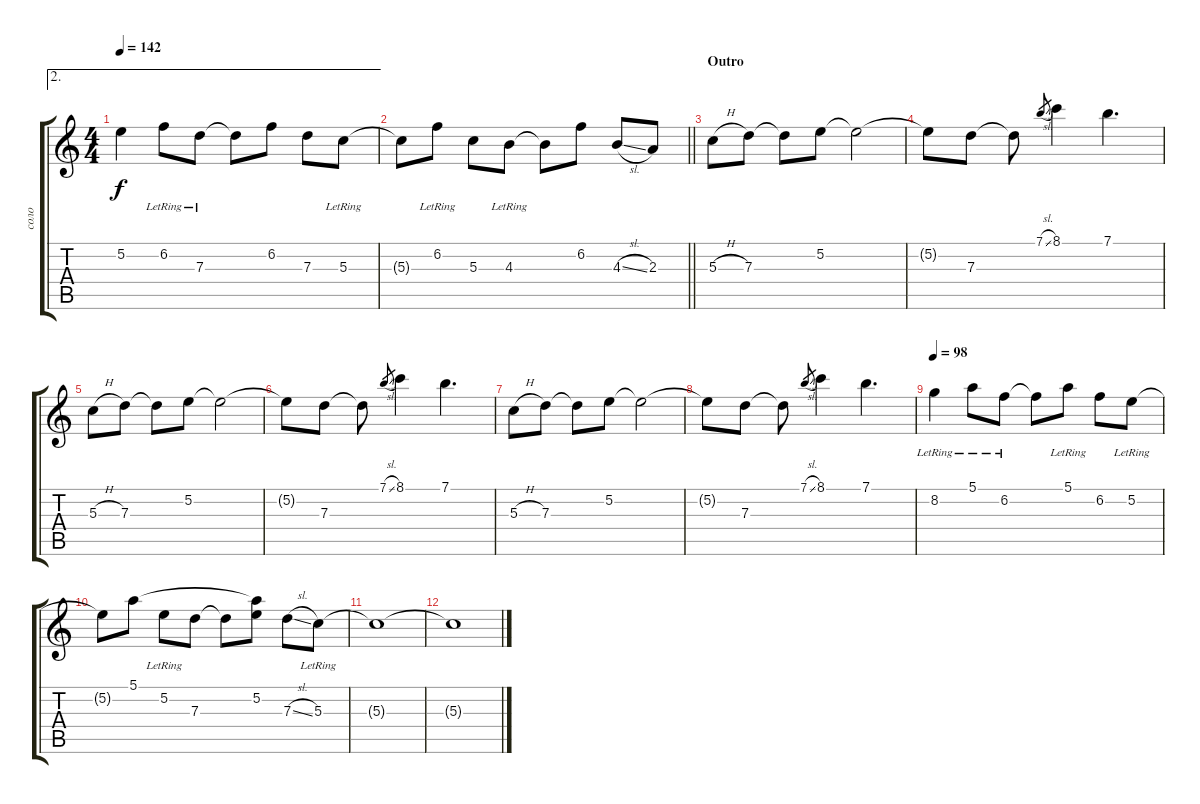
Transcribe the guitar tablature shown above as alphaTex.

\track ("соло" "соло") {mute instrument distortionguitar}
\staff {score tabs}
\tuning (E4 B3 G3 D3 A2 E2) {hide}
\ae 2
\ts (4 4)
\tempo 142
\clef g2
\ks c
5.2.4{dy f} 6.2{lr}.8 7.3{lr}.8 7.3{t}.8 6.2.8 7.3.8 5.3{lr}.8 |
\barLineRight lightlight
5.3{t}.8 6.2{lr}.8 5.3.8 4.3{lr}.8 4.3{t}.8 6.2.8 4.3{sl}.8 2.3.8 |
\section ("" "Outro")
5.3{h}.8 7.3.8 7.3{t}.8 5.2.8 5.2{t}.2 |
5.2{t}.8 7.3.8 7.3{t}.8 7.1{sl}.8{gr} 8.1.4 7.1.4{d} |
5.3{h}.8 7.3.8 7.3{t}.8 5.2.8 5.2{t}.2 |
5.2{t}.8 7.3.8 7.3{t}.8 7.1{sl}.8{gr} 8.1.4 7.1.4{d} |
5.3{h}.8 7.3.8 7.3{t}.8 5.2.8 5.2{t}.2 |
5.2{t}.8 7.3.8 7.3{t}.8 7.1{sl}.8{gr} 8.1.4 7.1.4{d} |
\tempo 98
8.2{lr}.4 5.1{lr}.8 6.2{lr}.8 6.2{t}.8 5.1{lr}.8 6.2.8 5.2{lr}.8 |
5.2{t}.8 5.1.8 5.2{lr}.8 7.3.8 7.3{t}.8 (5.1{t} 5.2).8 7.3{sl}.8 5.3{lr}.8 |
5.3{t}.1{volume 0} |
5.3{t}.1
